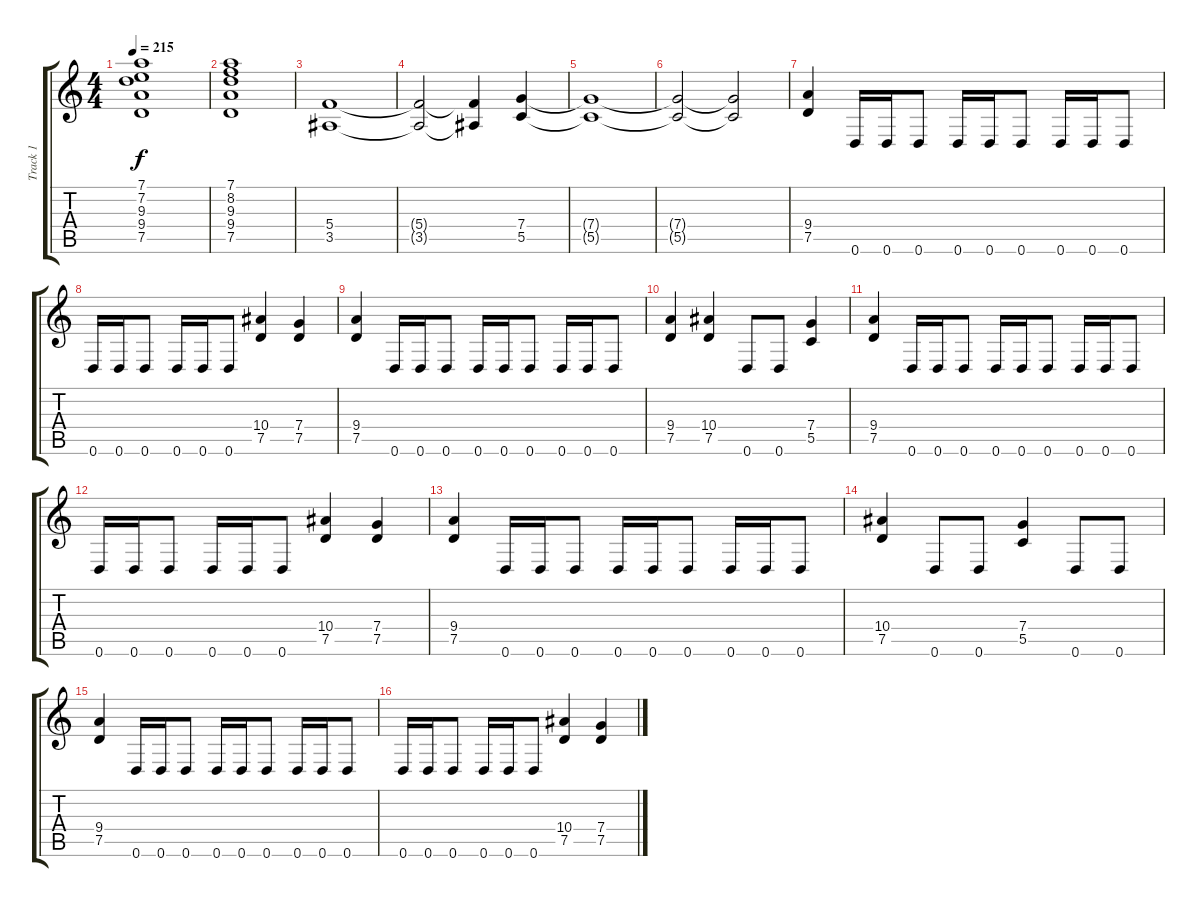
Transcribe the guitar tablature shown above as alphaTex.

\track ("Track 1" "Track 1") {instrument distortionguitar}
\staff {score tabs}
\tuning (D4 A3 F3 C3 G2 D2) {hide}
\ts (4 4)
\tempo 215
\clef g2
\ks c
(7.1 7.2 9.3 9.4 7.5).1{dy f} |
(7.1 8.2 9.3 9.4 7.5).1 |
(5.4 3.5).1 |
(5.4{t} 3.5{t}).2 (5.4{t} 3.5{t}).4 (7.4 5.5).4 |
(7.4{t} 5.5{t}).1 |
(7.4{t} 5.5{t}).2 (7.4{t} 5.5{t}).2 |
(9.4 7.5).4 0.6.16 0.6.16 0.6.8 0.6.16 0.6.16 0.6.8 0.6.16 0.6.16 0.6.8 |
0.6.16 0.6.16 0.6.8 0.6.16 0.6.16 0.6.8 (10.4 7.5).4 (7.4 7.5).4 |
(9.4 7.5).4 0.6.16 0.6.16 0.6.8 0.6.16 0.6.16 0.6.8 0.6.16 0.6.16 0.6.8 |
(9.4 7.5).4 (10.4 7.5).4 0.6.8 0.6.8 (7.4 5.5).4 |
(9.4 7.5).4 0.6.16 0.6.16 0.6.8 0.6.16 0.6.16 0.6.8 0.6.16 0.6.16 0.6.8 |
0.6.16 0.6.16 0.6.8 0.6.16 0.6.16 0.6.8 (10.4 7.5).4 (7.4 7.5).4 |
(9.4 7.5).4 0.6.16 0.6.16 0.6.8 0.6.16 0.6.16 0.6.8 0.6.16 0.6.16 0.6.8 |
(10.4 7.5).4 0.6.8 0.6.8 (7.4 5.5).4 0.6.8 0.6.8 |
(9.4 7.5).4 0.6.16 0.6.16 0.6.8 0.6.16 0.6.16 0.6.8 0.6.16 0.6.16 0.6.8 |
0.6.16 0.6.16 0.6.8 0.6.16 0.6.16 0.6.8 (10.4 7.5).4 (7.4 7.5).4
